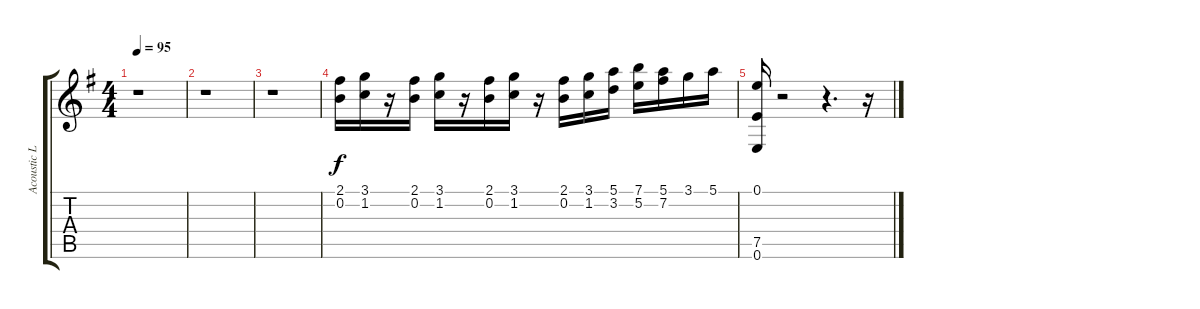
\track ("Acoustic Lead Guitar" "Acoustic L") {instrument acousticguitarnylon}
\staff {score tabs}
\tuning (E4 B3 G3 D3 A2 E2) {hide}
\ts (4 4)
\tempo 95
\clef g2
\ks eminor
r.1{dy f} |
r.1 |
r.1 |
(2.1 0.2).16 (3.1 1.2).16 r.16 (2.1 0.2).16 (3.1 1.2).16 r.16 (2.1 0.2).16 (3.1 1.2).16 r.16 (2.1 0.2).16 (3.1 1.2).16 (5.1 3.2).16 (7.1 5.2).16 (5.1 7.2).16 3.1.16 5.1.16 |
(0.1 7.5 0.6).16 r.2 r.4{d} r.16
